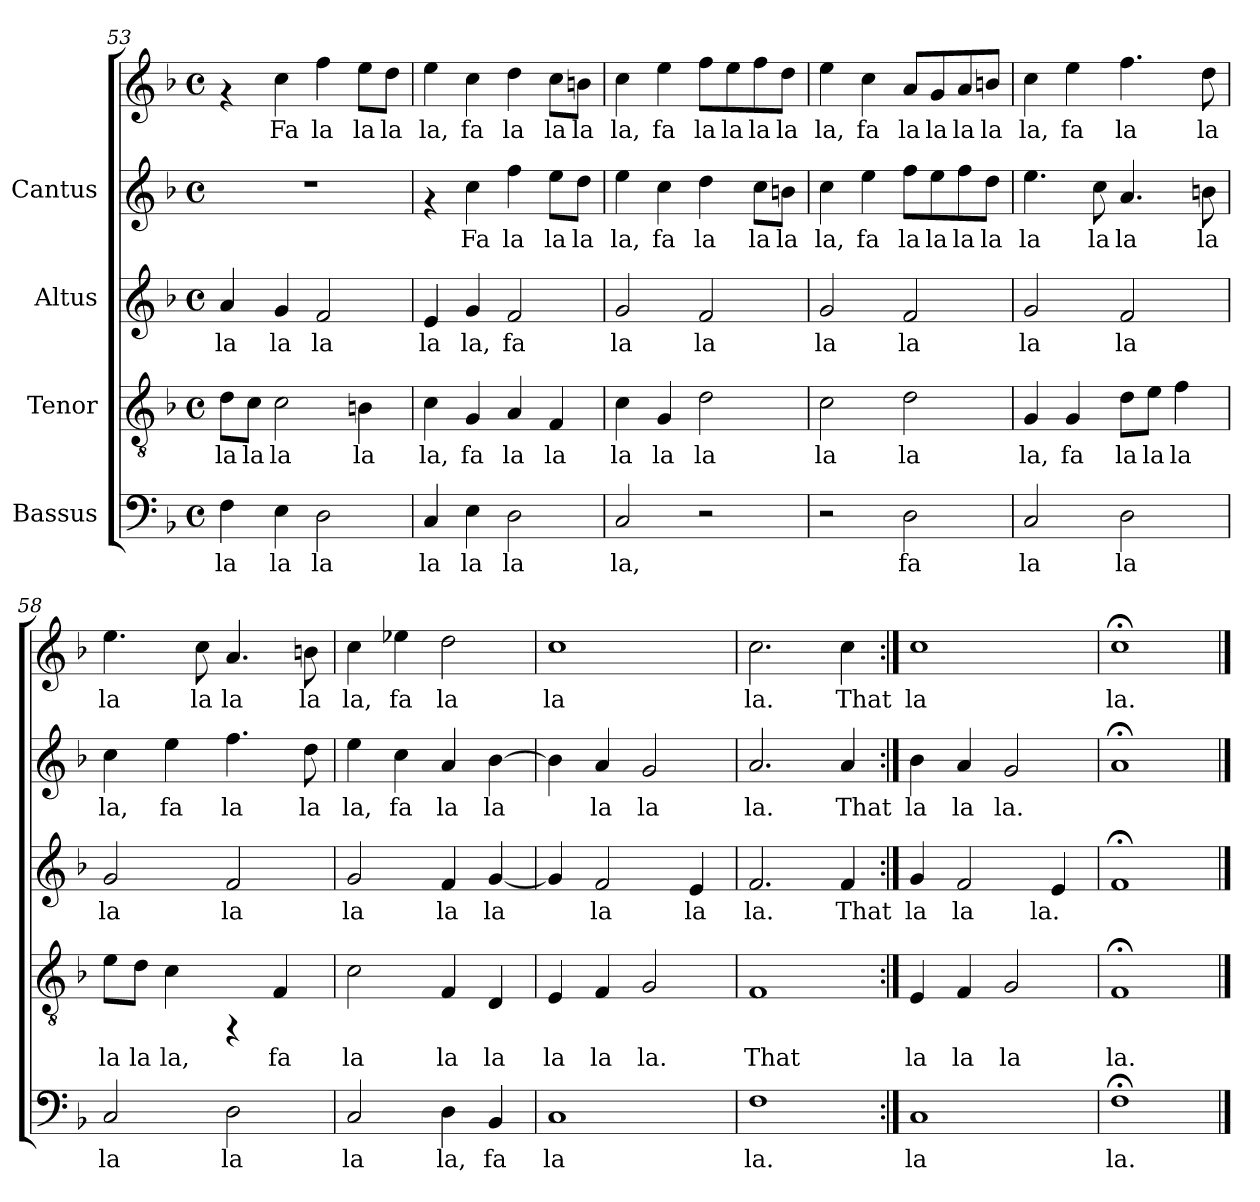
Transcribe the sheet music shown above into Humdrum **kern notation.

**kern	**text	**kern	**text	**kern	**text	**kern	**text	**kern	**text
*part4	*part4	*part3	*part3	*part2	*part2	*part1	*part1	*part1	*part1
*staff5	*staff5	*staff4	*staff4	*staff3	*staff3	*staff2	*staff2	*staff1	*staff1
*I"Bassus	*	*I"Tenor	*	*I"Altus	*	*I"Cantus	*	*	*
*clefF4	*	*clefGv2	*	*clefG2	*	*clefG2	*	*clefG2	*
*k[b-]	*	*k[b-]	*	*k[b-]	*	*k[b-]	*	*k[b-]	*
*F:	*	*F:	*	*F:	*	*F:	*	*F:	*
*M4/4	*	*M4/4	*	*M4/4	*	*M4/4	*	*M4/4	*
*met(c)	*	*met(c)	*	*met(c)	*	*met(c)	*	*met(c)	*
=53	=53	=53	=53	=53	=53	=53	=53	=53	=53
!	!LO:LY:b:cj	!	!LO:LY:b:cj	!	!LO:LY:b:cj	!	!	!	!
4F\	la	8d\L	la	4a/	la	1r	.	4rf	.
!	!	!	!LO:LY:b:cj	!	!	!	!	!	!
.	.	8c\J	la	.	.	.	.	.	.
!	!LO:LY:b:cj	!	!LO:LY:b:cj	!	!LO:LY:b:cj	!	!	!	!LO:LY:b:cj
4E\	la	2c\	la	4g/	la	.	.	4cc\	Fa
!	!LO:LY:b:cj	!	!	!	!LO:LY:b:cj	!	!	!	!LO:LY:b:cj
2D\	la	.	.	2f/	la	.	.	4ff\	la
!	!	!	!LO:LY:b:cj	!	!	!	!	!	!LO:LY:b:cj
.	.	4Bn\	la	.	.	.	.	8ee\L	la
!	!	!	!	!	!	!	!	!	!LO:LY:b:cj
.	.	.	.	.	.	.	.	8dd\J	la
=54	=54	=54	=54	=54	=54	=54	=54	=54	=54
!	!LO:LY:b:cj	!	!LO:LY:b:cj	!	!LO:LY:b:cj	!	!	!	!LO:LY:b:cj
4C/	la	4c\	la,	4e/	la	4rf	.	4ee\	la,
!	!LO:LY:b:cj	!	!LO:LY:b:cj	!	!LO:LY:b:cj	!	!LO:LY:b:cj	!	!LO:LY:b:cj
4E\	la	4G/	fa	4g/	la,	4cc\	Fa	4cc\	fa
!	!LO:LY:b:cj	!	!LO:LY:b:cj	!	!LO:LY:b:cj	!	!LO:LY:b:cj	!	!LO:LY:b:cj
2D\	la	4A/	la	2f/	fa	4ff\	la	4dd\	la
!	!	!	!LO:LY:b:cj	!	!	!	!LO:LY:b:cj	!	!LO:LY:b:cj
.	.	4F/	la	.	.	8ee\L	la	8cc\L	la
!	!	!	!	!	!	!	!LO:LY:b:cj	!	!LO:LY:b:cj
.	.	.	.	.	.	8dd\J	la	8bn\J	la
=55	=55	=55	=55	=55	=55	=55	=55	=55	=55
!	!LO:LY:b:cj	!	!LO:LY:b:cj	!	!LO:LY:b:cj	!	!LO:LY:b:cj	!	!LO:LY:b:cj
2C/	la,	4c\	la	2g/	la	4ee\	la,	4cc\	la,
!	!	!	!LO:LY:b:cj	!	!	!	!LO:LY:b:cj	!	!LO:LY:b:cj
.	.	4G/	la	.	.	4cc\	fa	4ee\	fa
!	!	!	!LO:LY:b:cj	!	!LO:LY:b:cj	!	!LO:LY:b:cj	!	!LO:LY:b:cj
2r	.	2d\	la	2f/	la	4dd\	la	8ff\L	la
!	!	!	!	!	!	!	!	!	!LO:LY:b:cj
.	.	.	.	.	.	.	.	8ee\	la
!	!	!	!	!	!	!	!LO:LY:b:cj	!	!LO:LY:b:cj
.	.	.	.	.	.	8cc\L	la	8ff\	la
!	!	!	!	!	!	!	!LO:LY:b:cj	!	!LO:LY:b:cj
.	.	.	.	.	.	8bn\J	la	8dd\J	la
!!LO:LB:g=z
=56	=56	=56	=56	=56	=56	=56	=56	=56	=56
!	!	!	!LO:LY:b:cj	!	!LO:LY:b:cj	!	!LO:LY:b:cj	!	!LO:LY:b:cj
2r	.	2c\	la	2g/	la	4cc\	la,	4ee\	la,
!	!	!	!	!	!	!	!LO:LY:b:cj	!	!LO:LY:b:cj
.	.	.	.	.	.	4ee\	fa	4cc\	fa
!	!LO:LY:b:cj	!	!LO:LY:b:cj	!	!LO:LY:b:cj	!	!LO:LY:b:cj	!	!LO:LY:b:cj
2D\	fa	2d\	la	2f/	la	8ff\L	la	8a/L	la
!	!	!	!	!	!	!	!LO:LY:b:cj	!	!LO:LY:b:cj
.	.	.	.	.	.	8ee\	la	8g/	la
!	!	!	!	!	!	!	!LO:LY:b:cj	!	!LO:LY:b:cj
.	.	.	.	.	.	8ff\	la	8a/	la
!	!	!	!	!	!	!	!LO:LY:b:cj	!	!LO:LY:b:cj
.	.	.	.	.	.	8dd\J	la	8bn/J	la
=57	=57	=57	=57	=57	=57	=57	=57	=57	=57
!	!LO:LY:b:cj	!	!LO:LY:b:cj	!	!LO:LY:b:cj	!	!LO:LY:b:cj	!	!LO:LY:b:cj
2C/	la	4G/	la,	2g/	la	4.ee\	la	4cc\	la,
!	!	!	!LO:LY:b:cj	!	!	!	!	!	!LO:LY:b:cj
.	.	4G/	fa	.	.	.	.	4ee\	fa
!	!	!	!	!	!	!	!LO:LY:b:cj	!	!
.	.	.	.	.	.	8cc\	la	.	.
!	!LO:LY:b:cj	!	!LO:LY:b:cj	!	!LO:LY:b:cj	!	!LO:LY:b:cj	!	!LO:LY:b:cj
2D\	la	8d\L	la	2f/	la	4.a/	la	4.ff\	la
!	!	!	!LO:LY:b:cj	!	!	!	!	!	!
.	.	8e\J	la	.	.	.	.	.	.
!	!	!	!LO:LY:b:cj	!	!	!	!	!	!
.	.	4f\	la	.	.	.	.	.	.
!	!	!	!	!	!	!	!LO:LY:b:cj	!	!LO:LY:b:cj
.	.	.	.	.	.	8bn\	la	8dd\	la
=58	=58	=58	=58	=58	=58	=58	=58	=58	=58
!	!LO:LY:b:cj	!	!LO:LY:b:cj	!	!LO:LY:b:cj	!	!LO:LY:b:cj	!	!LO:LY:b:cj
2C/	la	8e\L	la	2g/	la	4cc\	la,	4.ee\	la
!	!	!	!LO:LY:b:cj	!	!	!	!	!	!
.	.	8d\J	la	.	.	.	.	.	.
!	!	!	!LO:LY:b:cj	!	!	!	!LO:LY:b:cj	!	!
.	.	4c\	la,	.	.	4ee\	fa	.	.
!	!	!	!	!	!	!	!	!	!LO:LY:b:cj
.	.	.	.	.	.	.	.	8cc\	la
!	!LO:LY:b:cj	!	!	!	!LO:LY:b:cj	!	!LO:LY:b:cj	!	!LO:LY:b:cj
2D\	la	4rFF	.	2f/	la	4.ff\	la	4.a/	la
!	!	!	!LO:LY:b:cj	!	!	!	!	!	!
.	.	4F/	fa	.	.	.	.	.	.
!	!	!	!	!	!	!	!LO:LY:b:cj	!	!LO:LY:b:cj
.	.	.	.	.	.	8dd\	la	8bn\	la
=59	=59	=59	=59	=59	=59	=59	=59	=59	=59
!	!LO:LY:b:cj	!	!LO:LY:b:cj	!	!LO:LY:b:cj	!	!LO:LY:b:cj	!	!LO:LY:b:cj
2C/	la	2c\	la	2g/	la	4ee\	la,	4cc\	la,
!	!	!	!	!	!	!	!LO:LY:b:cj	!	!LO:LY:b:cj
.	.	.	.	.	.	4cc\	fa	4ee-X\	fa
!	!LO:LY:b:cj	!	!LO:LY:b:cj	!	!LO:LY:b:cj	!	!LO:LY:b:cj	!	!LO:LY:b:cj
4D\	la,	4F/	la	4f/	la	4a/	la	2dd\	la
!	!LO:LY:b:cj	!	!LO:LY:b:cj	!	!LO:LY:b:cj	!	!LO:LY:b:cj	!	!
4BB-/	fa	4D/	la	[<4g/	la	[>4b-\	la	.	.
!!LO:LB:g=z
=60	=60	=60	=60	=60	=60	=60	=60	=60	=60
!	!LO:LY:b:cj	!	!LO:LY:b:cj	!	!LO:LY:b:cj	!	!LO:LY:b:cj	!	!LO:LY:b:cj
1C	la	4E/	la	4g/]	.	4b-\]	.	1cc	la
!	!	!	!LO:LY:b:cj	!	!LO:LY:b:cj	!	!LO:LY:b:cj	!	!
.	.	4F/	la	2f/	la	4a/	la	.	.
!	!	!	!LO:LY:b:cj	!	!	!	!LO:LY:b:cj	!	!
.	.	2G/	la.	.	.	2g/	la	.	.
!	!	!	!	!	!LO:LY:b:cj	!	!	!	!
.	.	.	.	4e/	la	.	.	.	.
=61	=61	=61	=61	=61	=61	=61	=61	=61	=61
!	!LO:LY:b:cj	!	!LO:LY:b:cj	!	!LO:LY:b:cj	!	!LO:LY:b:cj	!	!LO:LY:b:cj
1F	la.	1F	That	2.f/	la.	2.a/	la.	2.cc\	la.
!	!	!	!	!	!LO:LY:b:cj	!	!LO:LY:b:cj	!	!LO:LY:b:cj
.	.	.	.	4f/	That	4a/	That	4cc\	That
=62:|!	=62:|!	=62:|!	=62:|!	=62:|!	=62:|!	=62:|!	=62:|!	=62:|!	=62:|!
!	!LO:LY:b:cj	!	!LO:LY:b:cj	!	!LO:LY:b:cj	!	!LO:LY:b:cj	!	!LO:LY:b:cj
1C	la	4E/	la	4g/	la	4b-\	la	1cc	la
!	!	!	!LO:LY:b:cj	!	!LO:LY:b:cj	!	!LO:LY:b:cj	!	!
.	.	4F/	la	2f/	la	4a/	la	.	.
!	!	!	!LO:LY:b:cj	!	!	!	!LO:LY:b:cj	!	!
.	.	2G/	la	.	.	2g/	la.	.	.
!	!	!	!	!	!LO:LY:b:cj	!	!	!	!
.	.	.	.	4e/	la.	.	.	.	.
=63	=63	=63	=63	=63	=63	=63	=63	=63	=63
!	!LO:LY:b:cj	!	!LO:LY:b:cj	!	!	!	!	!	!LO:LY:b:cj
1F;<	la.	1F;<	la.	1f;<	.	1a;<	.	1cc;<	la.
==	==	==	==	==	==	==	==	==	==
*-	*-	*-	*-	*-	*-	*-	*-	*-	*-
